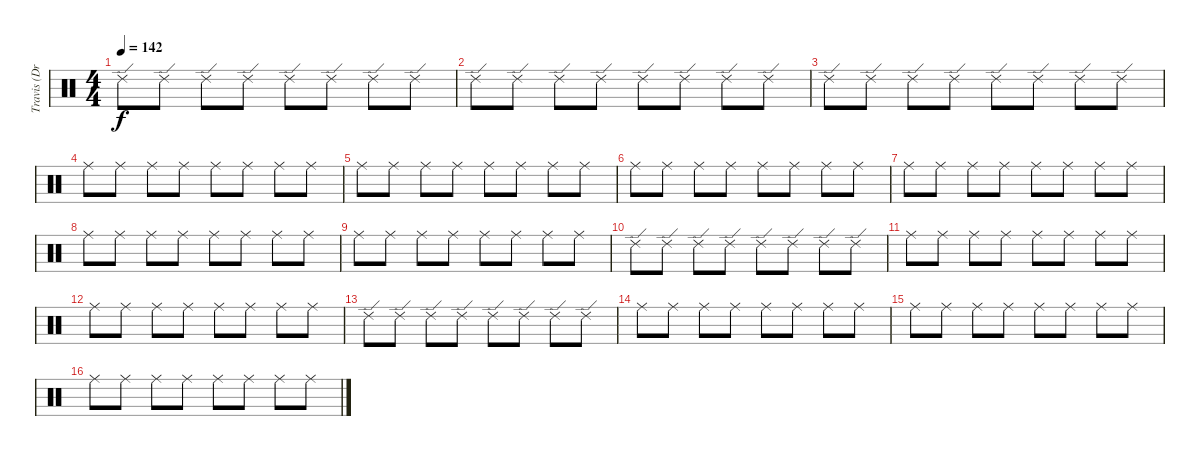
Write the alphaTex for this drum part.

\track ("Travis (Drums)" "Travis (Dr") {instrument percussion}
\staff {score}
\articulation defaults
\ts (4 4)
\tempo 142
\clef neutral
\ks c "Ride (edge) 2".8{dy f} "Ride (edge) 2".8 "Ride (edge) 2".8 "Ride (edge) 2".8 "Ride (edge) 2".8 "Ride (edge) 2".8 "Ride (edge) 2".8 "Ride (edge) 2".8
|
"Ride (edge) 2".8 "Ride (edge) 2".8 "Ride (edge) 2".8 "Ride (edge) 2".8 "Ride (edge) 2".8 "Ride (edge) 2".8 "Ride (edge) 2".8 "Ride (edge) 2".8 |
"Ride (edge) 2".8 "Ride (edge) 2".8 "Ride (edge) 2".8 "Ride (edge) 2".8 "Ride (edge) 2".8 "Ride (edge) 2".8 "Ride (edge) 2".8 "Ride (edge) 2".8 |
"Ride (middle)".8 "Ride (middle)".8 "Ride (middle)".8 "Ride (middle)".8 "Ride (middle)".8 "Ride (middle)".8 "Ride (middle)".8 "Ride (middle)".8 |
"Ride (middle)".8 "Ride (middle)".8 "Ride (middle)".8 "Ride (middle)".8 "Ride (middle)".8 "Ride (middle)".8 "Ride (middle)".8 "Ride (middle)".8 |
"Ride (middle)".8 "Ride (middle)".8 "Ride (middle)".8 "Ride (middle)".8 "Ride (middle)".8 "Ride (middle)".8 "Ride (middle)".8 "Ride (middle)".8 |
"Ride (middle)".8 "Ride (middle)".8 "Ride (middle)".8 "Ride (middle)".8 "Ride (middle)".8 "Ride (middle)".8 "Ride (middle)".8 "Ride (middle)".8 |
"Ride (middle)".8 "Ride (middle)".8 "Ride (middle)".8 "Ride (middle)".8 "Ride (middle)".8 "Ride (middle)".8 "Ride (middle)".8 "Ride (middle)".8 |
"Ride (middle)".8 "Ride (middle)".8 "Ride (middle)".8 "Ride (middle)".8 "Ride (middle)".8 "Ride (middle)".8 "Ride (middle)".8 "Ride (middle)".8 |
"Ride (edge) 2".8 "Ride (edge) 2".8 "Ride (edge) 2".8 "Ride (edge) 2".8 "Ride (edge) 2".8 "Ride (edge) 2".8 "Ride (edge) 2".8 "Ride (edge) 2".8 |
"Ride (middle)".8 "Ride (middle)".8 "Ride (middle)".8 "Ride (middle)".8 "Ride (middle)".8 "Ride (middle)".8 "Ride (middle)".8 "Ride (middle)".8 |
"Ride (middle)".8 "Ride (middle)".8 "Ride (middle)".8 "Ride (middle)".8 "Ride (middle)".8 "Ride (middle)".8 "Ride (middle)".8 "Ride (middle)".8 |
"Ride (edge) 2".8 "Ride (edge) 2".8 "Ride (edge) 2".8 "Ride (edge) 2".8 "Ride (edge) 2".8 "Ride (edge) 2".8 "Ride (edge) 2".8 "Ride (edge) 2".8 |
"Ride (middle)".8 "Ride (middle)".8 "Ride (middle)".8 "Ride (middle)".8 "Ride (middle)".8 "Ride (middle)".8 "Ride (middle)".8 "Ride (middle)".8 |
"Ride (middle)".8 "Ride (middle)".8 "Ride (middle)".8 "Ride (middle)".8 "Ride (middle)".8 "Ride (middle)".8 "Ride (middle)".8 "Ride (middle)".8 |
"Ride (middle)".8 "Ride (middle)".8 "Ride (middle)".8 "Ride (middle)".8 "Ride (middle)".8 "Ride (middle)".8 "Ride (middle)".8 "Ride (middle)".8
